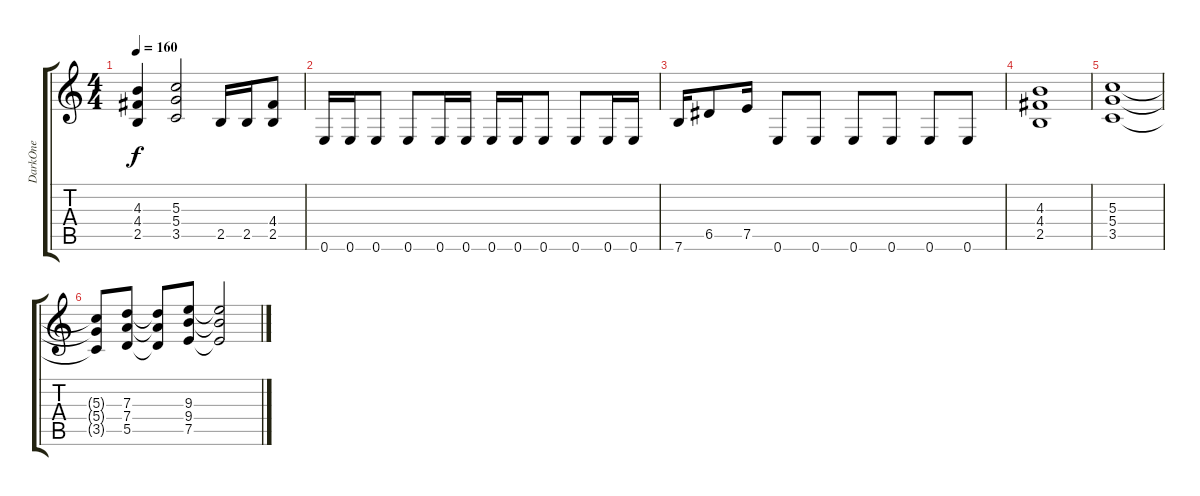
\track ("DarkOne" "DarkOne") {instrument distortionguitar}
\staff {score tabs}
\tuning (E4 B3 G3 D3 A2 E2) {hide}
\ts (4 4)
\tempo 160
\clef g2
\ks c
(4.3 4.4 2.5).4{dy f} (5.3 5.4 3.5).2 2.5.16 2.5.16 (4.4 2.5).8 |
0.6.16 0.6.16 0.6.8 0.6.8 0.6.16 0.6.16 0.6.16 0.6.16 0.6.8 0.6.8 0.6.16 0.6.16 |
7.6.16 6.5.8 7.5.16 0.6.8 0.6.8 0.6.8 0.6.8 0.6.8 0.6.8 |
(4.3 4.4 2.5).1 |
(5.3 5.4 3.5).1 |
(5.3{t} 5.4{t} 3.5{t}).8 (7.3 7.4 5.5).8 (7.3{t} 7.4{t} 5.5{t}).8 (9.3 9.4 7.5).8 (9.3{t} 9.4{t} 7.5{t}).2
